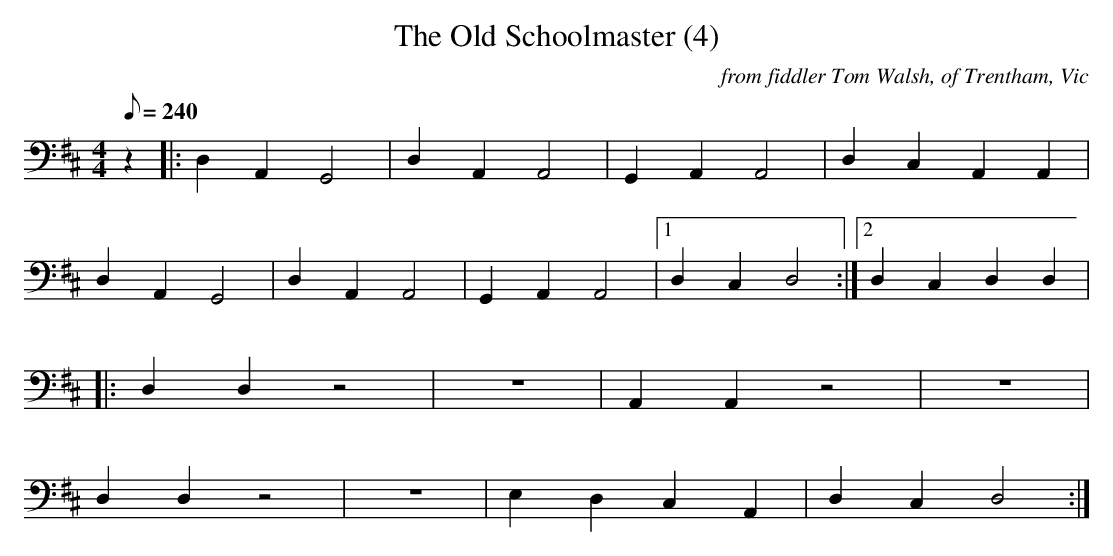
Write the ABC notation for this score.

X:1
T:Old Schoolmaster (4), The
M:4/4
L:1/8
Q:240
C:from fiddler Tom Walsh, of Trentham, Vic
K:D
V:4 clef=bass
z2|:D,2A,,2G,,4|D,2A,,2 A,,4|G,,2A,,2A,,4|D,2C,2A,,2A,,2|
D,2A,,2G,,4|D,2A,,2 A,,4|G,,2A,,2A,,4|1D,2C,2D,4:|2D,2C,2D,2D,2|
|:D,2D,2z4|z8|A,,2A,,2z4|z8|
D,2D,2z4|z8|E,2D,2C,2A,,2|D,2C,2D,4:|
